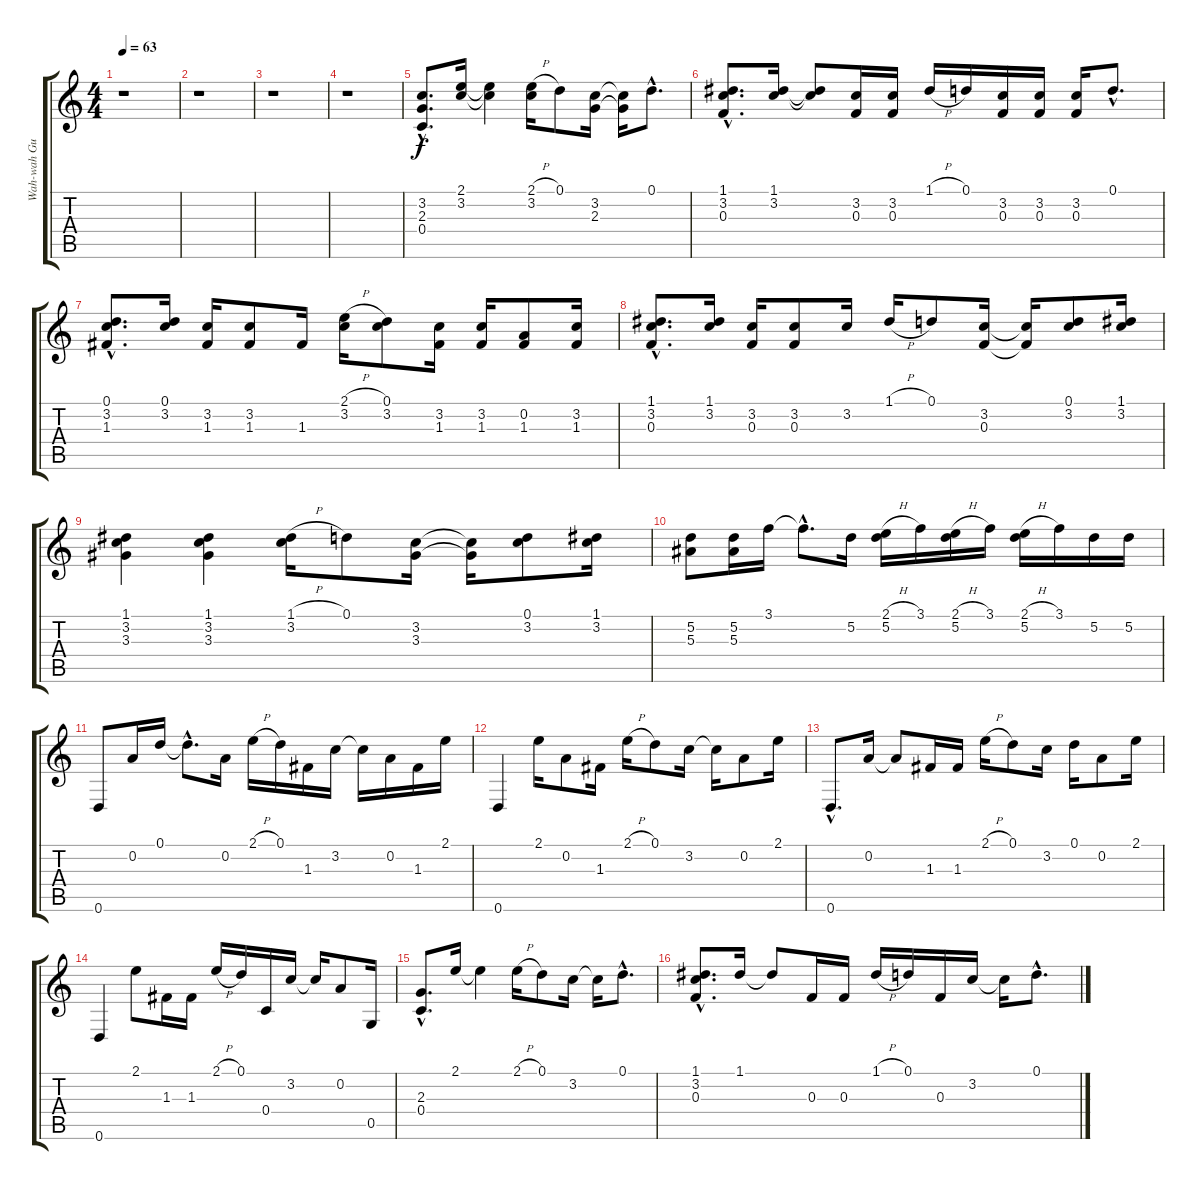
\track ("Wah-wah Guitar 2" "Wah-wah Gu") {instrument electricguitarclean}
\staff {score tabs}
\tuning (D4 A3 F3 C3 G2 D2) {hide}
\ts (4 4)
\tempo 63
\clef g2
\ks c
r.1{dy f instrument electricguitarclean} |
r.1 |
r.1 |
r.1 |
(3.2{hac} 2.3{hac} 0.4{hac}).8{d} (2.1 3.2).16 (2.1{t} 3.2{t}).4 (2.1{h} 3.2).16 0.1.8 (3.2 2.3).16 (3.2{t} 2.3{t}).16 0.1{hac}.8{d} |
(1.1{hac} 3.2{hac} 0.3{hac}).8{d} (1.1 3.2).16 (1.1{t} 3.2{t}).8 (3.2 0.3).16 (3.2 0.3).16 1.1{h}.16 0.1.16 (3.2 0.3).16 (3.2 0.3).16 (3.2 0.3).16 0.1{hac}.8{d} |
(0.1{hac} 3.2{hac} 1.3{hac}).8{d} (0.1 3.2).16 (3.2 1.3).16 (3.2 1.3).8 1.3.16 (2.1{h} 3.2).16 (0.1 3.2).8 (3.2 1.3).16 (3.2 1.3).16 (0.2 1.3).8 (3.2 1.3).16 |
(1.1{hac} 3.2{hac} 0.3{hac}).8{d} (1.1 3.2).16 (3.2 0.3).16 (3.2 0.3).8 3.2.16 1.1{h}.16 0.1.8 (3.2 0.3).16 (3.2{t} 0.3{t}).16 (0.1 3.2).8 (1.1 3.2).16 |
(1.1 3.2 3.3).4 (1.1 3.2 3.3).4 (1.1{h} 3.2).16 0.1.8 (3.2 3.3).16 (3.2{t} 3.3{t}).16 (0.1 3.2).8 (1.1 3.2).16 |
(5.2 5.3).8 (5.2 5.3).16 3.1.16 3.1{hac t}.8{d} 5.2.16 (2.1{h} 5.2).16 3.1.16 (2.1{h} 5.2).16 3.1.16 (2.1{h} 5.2).16 3.1.16 5.2.16 5.2.16 |
0.6.8 0.2.16 0.1.16 0.1{hac t}.8{d} 0.2.16 2.1{h}.16 0.1.16 1.3.16 3.2.16 3.2{t}.16 0.2.16 1.3.16 2.1.16 |
0.6.4 2.1.16 0.2.8 1.3.16 2.1{h}.16 0.1.8 3.2.16 3.2{t}.16 0.2.8 2.1.16 |
0.6{hac}.8{d} 0.2.16 0.2{t}.8 1.3.16 1.3.16 2.1{h}.16 0.1.8 3.2.16 0.1.16 0.2.8 2.1.16 |
0.6.4 2.1.8 1.3.16 1.3.16 2.1{h}.16 0.1.16 0.4.16 3.2.16 3.2{t}.16 0.2.8 0.5.16 |
(2.3{hac} 0.4{hac}).8{d} 2.1.16 2.1{t}.4 2.1{h}.16 0.1.8 3.2.16 3.2{t}.16 0.1{hac}.8{d} |
(1.1{hac} 3.2{hac} 0.3{hac}).8{d} 1.1.16 1.1{t}.8 0.3.16 0.3.16 1.1{h}.16 0.1.16 0.3.16 3.2.16 3.2{t}.16 0.1{hac}.8{d}
